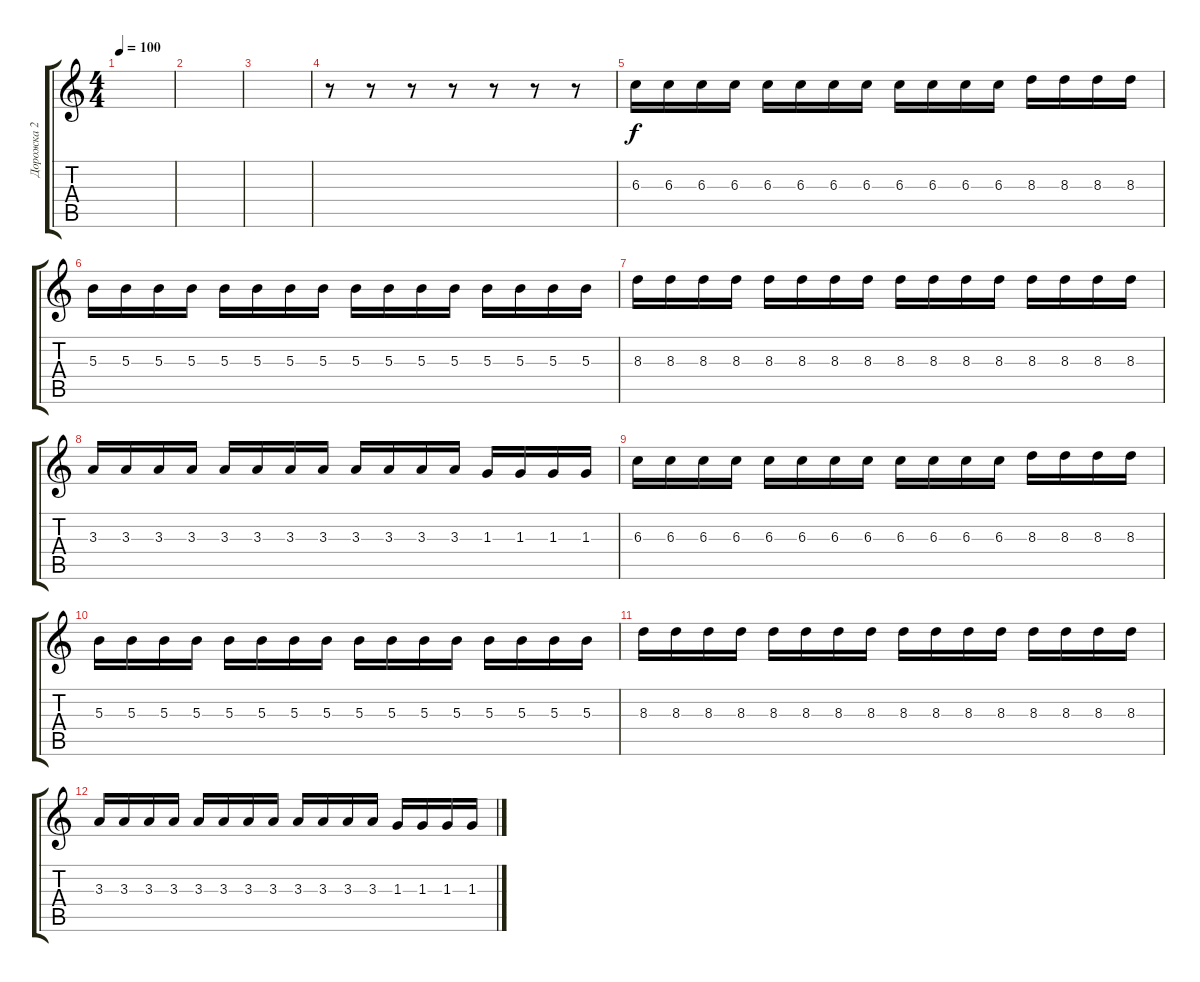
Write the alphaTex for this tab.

\track ("Дорожка 2" "Дорожка 2") {instrument distortionguitar}
\staff {score tabs}
\tuning (Eb4 Bb3 Gb3 Db3 Ab2 Db2) {hide}
\ts (4 4)
\tempo 100
\clef g2
\ks c
|
|
|
r.8 r.8 r.8 r.8 r.8 r.8 r.8 |
6.3.16 6.3.16 6.3.16 6.3.16 6.3.16 6.3.16 6.3.16 6.3.16 6.3.16 6.3.16 6.3.16 6.3.16 8.3.16 8.3.16 8.3.16 8.3.16 |
5.3.16 5.3.16 5.3.16 5.3.16 5.3.16 5.3.16 5.3.16 5.3.16 5.3.16 5.3.16 5.3.16 5.3.16 5.3.16 5.3.16 5.3.16 5.3.16 |
8.3.16 8.3.16 8.3.16 8.3.16 8.3.16 8.3.16 8.3.16 8.3.16 8.3.16 8.3.16 8.3.16 8.3.16 8.3.16 8.3.16 8.3.16 8.3.16 |
3.3.16 3.3.16 3.3.16 3.3.16 3.3.16 3.3.16 3.3.16 3.3.16 3.3.16 3.3.16 3.3.16 3.3.16 1.3.16 1.3.16 1.3.16 1.3.16 |
6.3.16 6.3.16 6.3.16 6.3.16 6.3.16 6.3.16 6.3.16 6.3.16 6.3.16 6.3.16 6.3.16 6.3.16 8.3.16 8.3.16 8.3.16 8.3.16 |
5.3.16 5.3.16 5.3.16 5.3.16 5.3.16 5.3.16 5.3.16 5.3.16 5.3.16 5.3.16 5.3.16 5.3.16 5.3.16 5.3.16 5.3.16 5.3.16 |
8.3.16 8.3.16 8.3.16 8.3.16 8.3.16 8.3.16 8.3.16 8.3.16 8.3.16 8.3.16 8.3.16 8.3.16 8.3.16 8.3.16 8.3.16 8.3.16 |
3.3.16 3.3.16 3.3.16 3.3.16 3.3.16 3.3.16 3.3.16 3.3.16 3.3.16 3.3.16 3.3.16 3.3.16 1.3.16 1.3.16 1.3.16 1.3.16
